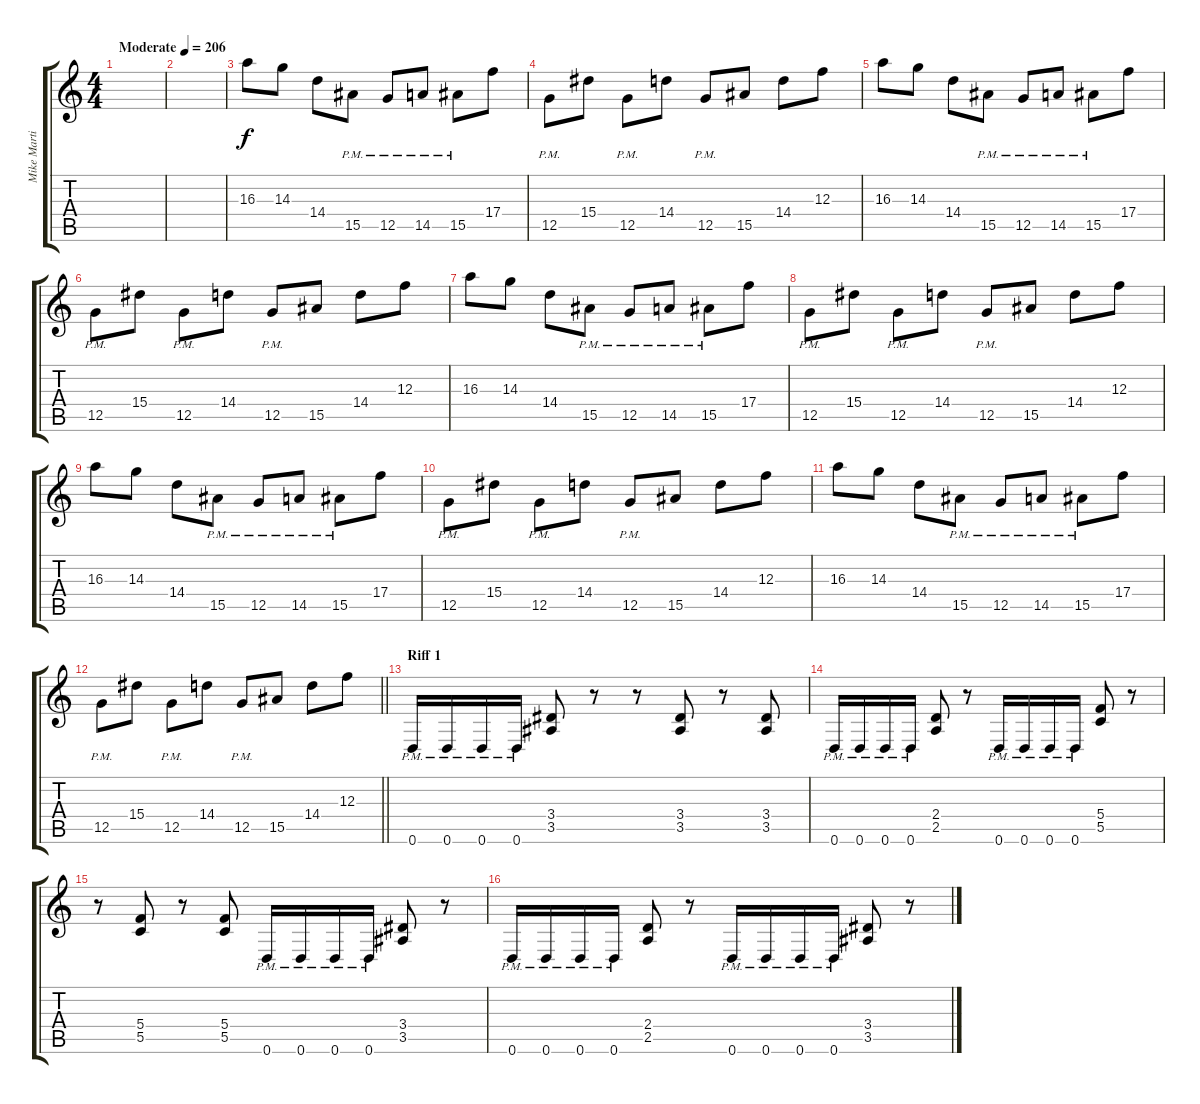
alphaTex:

\track ("Mike Martin" "Mike Marti") {instrument overdrivenguitar}
\staff {score tabs}
\tuning (D4 A3 F3 C3 G2 D2) {hide}
\ts (4 4)
\tempo (206 "Moderate")
\clef g2
\ks c
|
|
16.3.8 14.3.8 14.4.8 15.5{pm}.8 12.5{pm}.8 14.5{pm}.8 15.5{pm}.8 17.4.8 |
12.5{pm}.8 15.4.8 12.5{pm}.8 14.4.8 12.5{pm}.8 15.5.8 14.4.8 12.3.8 |
16.3.8 14.3.8 14.4.8 15.5{pm}.8 12.5{pm}.8 14.5{pm}.8 15.5{pm}.8 17.4.8 |
12.5{pm}.8 15.4.8 12.5{pm}.8 14.4.8 12.5{pm}.8 15.5.8 14.4.8 12.3.8 |
16.3.8 14.3.8 14.4.8 15.5{pm}.8 12.5{pm}.8 14.5{pm}.8 15.5{pm}.8 17.4.8 |
12.5{pm}.8 15.4.8 12.5{pm}.8 14.4.8 12.5{pm}.8 15.5.8 14.4.8 12.3.8 |
16.3.8 14.3.8 14.4.8 15.5{pm}.8 12.5{pm}.8 14.5{pm}.8 15.5{pm}.8 17.4.8 |
12.5{pm}.8 15.4.8 12.5{pm}.8 14.4.8 12.5{pm}.8 15.5.8 14.4.8 12.3.8 |
16.3.8 14.3.8 14.4.8 15.5{pm}.8 12.5{pm}.8 14.5{pm}.8 15.5{pm}.8 17.4.8 |
\barLineRight lightlight
12.5{pm}.8 15.4.8 12.5{pm}.8 14.4.8 12.5{pm}.8 15.5.8 14.4.8 12.3.8 |
\section ("" "Riff 1")
0.6{pm}.16 0.6{pm}.16 0.6{pm}.16 0.6{pm}.16 (3.4 3.5).8 r.8 r.8 (3.4 3.5).8 r.8 (3.4 3.5).8 |
0.6{pm}.16 0.6{pm}.16 0.6{pm}.16 0.6{pm}.16 (2.4 2.5).8 r.8 0.6{pm}.16 0.6{pm}.16 0.6{pm}.16 0.6{pm}.16 (5.4 5.5).8 r.8 |
r.8 (5.4 5.5).8 r.8 (5.4 5.5).8 0.6{pm}.16 0.6{pm}.16 0.6{pm}.16 0.6{pm}.16 (3.4 3.5).8 r.8 |
0.6{pm}.16 0.6{pm}.16 0.6{pm}.16 0.6{pm}.16 (2.4 2.5).8 r.8 0.6{pm}.16 0.6{pm}.16 0.6{pm}.16 0.6{pm}.16 (3.4 3.5).8 r.8
